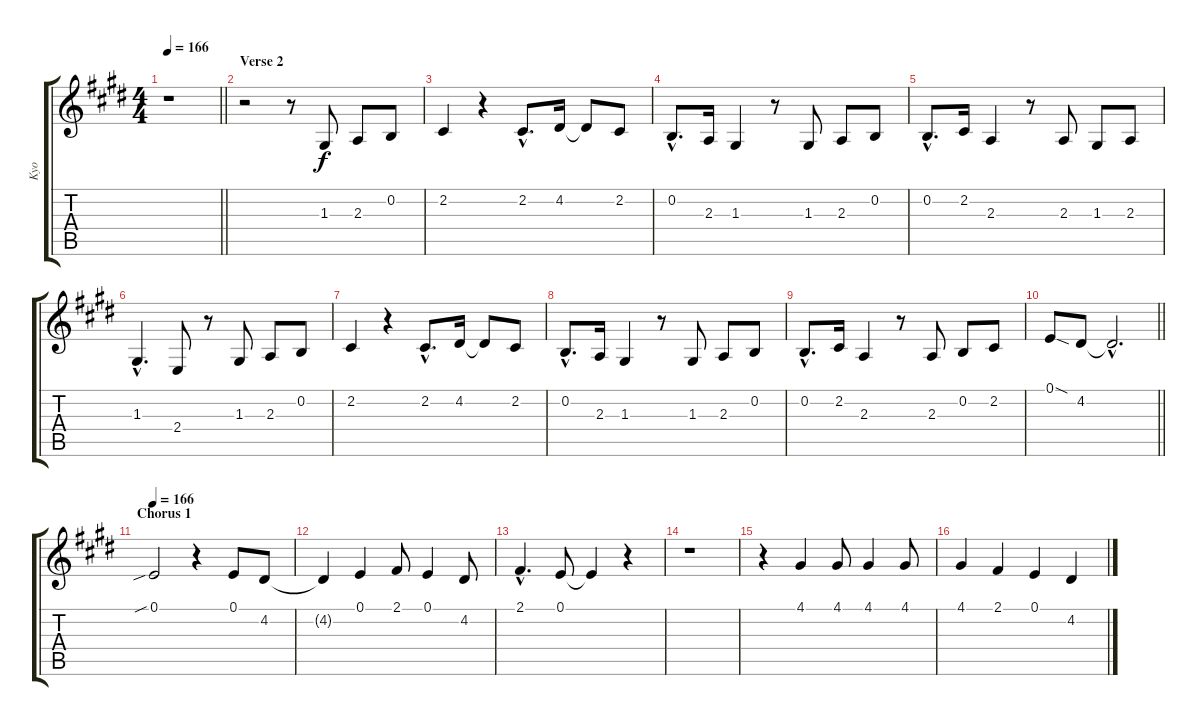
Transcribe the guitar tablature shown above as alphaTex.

\track ("Kyo" "Kyo") {instrument stringensemble1}
\staff {score tabs}
\tuning (E4 B3 G3 D3 A2 E2) {hide}
\ts (4 4)
\tempo 166
\clef g2
\barLineRight lightlight
\ks e
r.1{dy f} |
\section ("" "Verse 2")
r.2 r.8 1.3.8 2.3.8 0.2.8 |
2.2.4 r.4 2.2{hac}.8{d} 4.2.16 4.2{t}.8 2.2.8 |
0.2{hac}.8{d} 2.3.16 1.3.4 r.8 1.3.8 2.3.8 0.2.8 |
0.2{hac}.8{d} 2.2.16 2.3.4 r.8 2.3.8 1.3.8 2.3.8 |
1.3{hac}.4{d} 2.4.8 r.8 1.3.8 2.3.8 0.2.8 |
2.2.4 r.4 2.2{hac}.8{d} 4.2.16 4.2{t}.8 2.2.8 |
0.2{hac}.8{d} 2.3.16 1.3.4 r.8 1.3.8 2.3.8 0.2.8 |
0.2{hac}.8{d} 2.2.16 2.3.4 r.8 2.3.8 0.2.8 2.2.8 |
\barLineRight lightlight
0.1{sod}.8 4.2.8 4.2{hac t}.2{d} |
\section ("" "Chorus 1")
\tempo 166
0.1{sib}.2 r.4 0.1.8 4.2.8 |
4.2{t}.4 0.1.4 2.1.8 0.1.4 4.2.8 |
2.1{hac}.4{d} 0.1.8 0.1{t}.4 r.4 |
r.1 |
r.4 4.1.4 4.1.8 4.1.4 4.1.8 |
4.1.4 2.1.4 0.1.4 4.2.4
